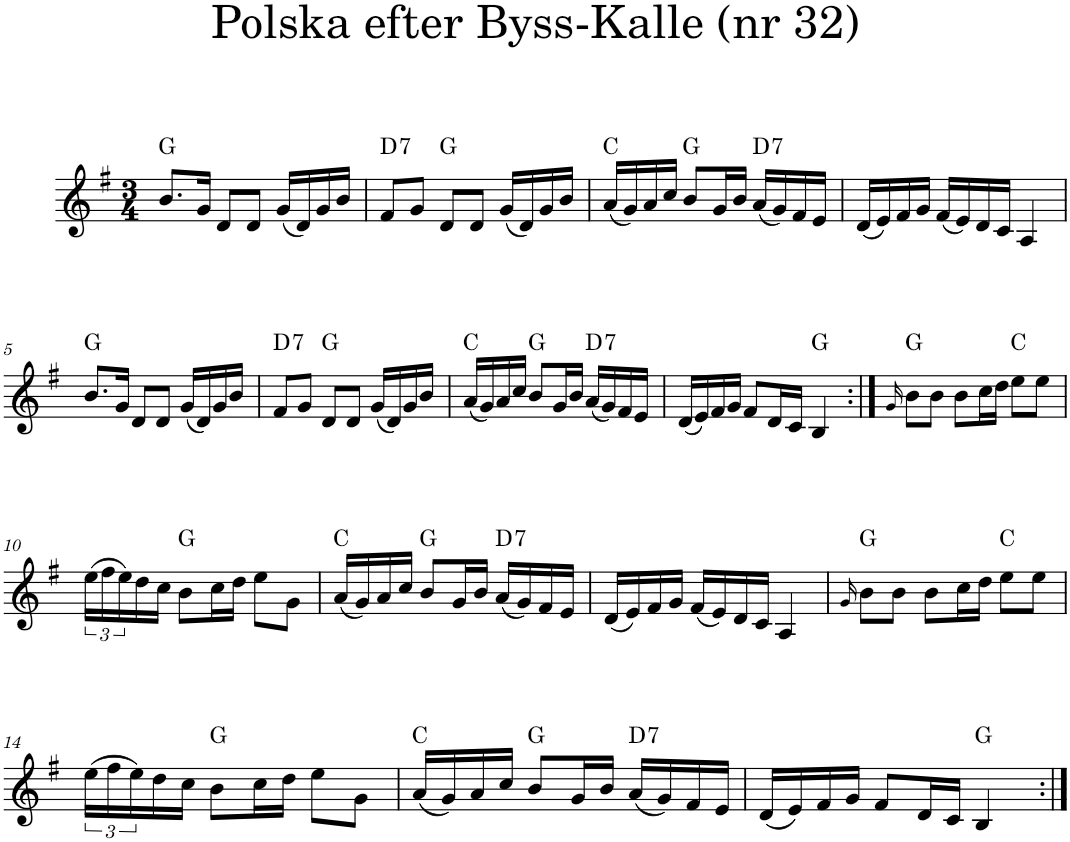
**kern	**harte
*part1	*part1
*staff1	*
*I"Piano	*
*I'Pno	*
*clefG2	*
*k[f#]	*
*G:	*
*M3/4	*
=1	=1
8.b/L	G:maj
16g/Jk	.
8d/L	.
8d/J	.
(16g/LL	.
16d/)	.
16g/	.
16b/JJ	.
=2	=2
!	!LO:H:kt=7
8f#/L	D:7
8g/J	.
8d/L	G:maj
8d/J	.
(16g/LL	.
16d/)	.
16g/	.
16b/JJ	.
=3	=3
(16a/LL	C:maj
16g/)	.
16a/	.
16cc/JJ	.
8b/L	G:maj
16g/L	.
16b/JJ	.
!	!LO:H:kt=7
(16a/LL	D:7
16g/)	.
16f#/	.
16e/JJ	.
=4	=4
(16d/LL	.
16e/)	.
16f#/	.
16g/JJ	.
(16f#/LL	.
16e/)	.
16d/	.
16c/JJ	.
4A/	.
!!LO:LB:g=z
=5	=5
8.b/L	G:maj
16g/Jk	.
8d/L	.
8d/J	.
(16g/LL	.
16d/)	.
16g/	.
16b/JJ	.
=6	=6
!	!LO:H:kt=7
8f#/L	D:7
8g/J	.
8d/L	G:maj
8d/J	.
(16g/LL	.
16d/)	.
16g/	.
16b/JJ	.
=7	=7
(16a/LL	C:maj
16g/)	.
16a/	.
16cc/JJ	.
8b/L	G:maj
16g/L	.
16b/JJ	.
!	!LO:H:kt=7
(16a/LL	D:7
16g/)	.
16f#/	.
16e/JJ	.
=8	=8
(16d/LL	.
16e/)	.
16f#/	.
16g/JJ	.
8f#/L	.
16d/L	.
16c/JJ	.
4B/	G:maj
=9:|!	=9:|!
16qg/	.
8b\L	G:maj
8b\J	.
8b\L	.
16cc\L	.
16dd\JJ	.
8ee\L	C:maj
8ee\J	.
!!LO:LB:g=z
=10	=10
(24ee\LL	.
24ff#\	.
24ee\)	.
16dd\	.
16cc\JJ	.
8b\L	G:maj
16cc\L	.
16dd\JJ	.
8ee\L	.
8g\J	.
=11	=11
(16a/LL	C:maj
16g/)	.
16a/	.
16cc/JJ	.
8b/L	G:maj
16g/L	.
16b/JJ	.
!	!LO:H:kt=7
(16a/LL	D:7
16g/)	.
16f#/	.
16e/JJ	.
=12	=12
(16d/LL	.
16e/)	.
16f#/	.
16g/JJ	.
(16f#/LL	.
16e/)	.
16d/	.
16c/JJ	.
4A/	.
=13	=13
16qg/	.
8b\L	G:maj
8b\J	.
8b\L	.
16cc\L	.
16dd\JJ	.
8ee\L	C:maj
8ee\J	.
!!LO:LB:g=z
=14	=14
(24ee\LL	.
24ff#\	.
24ee\)	.
16dd\	.
16cc\JJ	.
8b\L	G:maj
16cc\L	.
16dd\JJ	.
8ee\L	.
8g\J	.
=15	=15
(16a/LL	C:maj
16g/)	.
16a/	.
16cc/JJ	.
8b/L	G:maj
16g/L	.
16b/JJ	.
!	!LO:H:kt=7
(16a/LL	D:7
16g/)	.
16f#/	.
16e/JJ	.
=16	=16
(16d/LL	.
16e/)	.
16f#/	.
16g/JJ	.
8f#/L	.
16d/L	.
16c/JJ	.
4B/	G:maj
=:|!	=:|!
*-	*-
